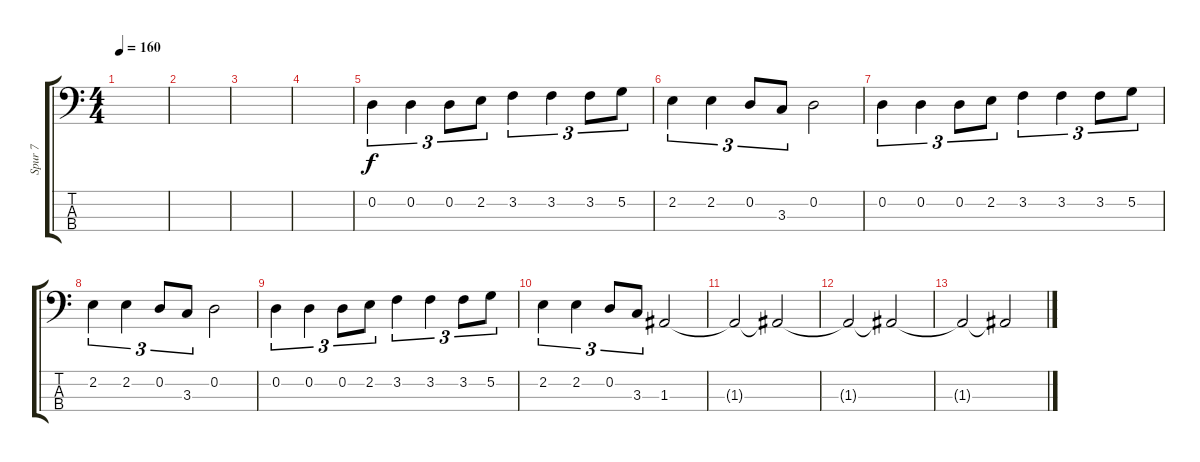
\track ("Spur 7" "Spur 7") {instrument electricbassfinger}
\staff {score tabs}
\tuning (G2 D2 A1 E1) {hide}
\ts (4 4)
\tempo 160
\clef f4
\ks c
|
|
|
|
0.2.4{tu (3 2)} 0.2.4{tu (3 2)} 0.2.8{tu (3 2)} 2.2.8{tu (3 2)} 3.2.4{tu (3 2)} 3.2.4{tu (3 2)} 3.2.8{tu (3 2)} 5.2.8{tu (3 2)} |
2.2.4{tu (3 2)} 2.2.4{tu (3 2)} 0.2.8{tu (3 2)} 3.3.8{tu (3 2)} 0.2.2 |
0.2.4{tu (3 2)} 0.2.4{tu (3 2)} 0.2.8{tu (3 2)} 2.2.8{tu (3 2)} 3.2.4{tu (3 2)} 3.2.4{tu (3 2)} 3.2.8{tu (3 2)} 5.2.8{tu (3 2)} |
2.2.4{tu (3 2)} 2.2.4{tu (3 2)} 0.2.8{tu (3 2)} 3.3.8{tu (3 2)} 0.2.2 |
0.2.4{tu (3 2)} 0.2.4{tu (3 2)} 0.2.8{tu (3 2)} 2.2.8{tu (3 2)} 3.2.4{tu (3 2)} 3.2.4{tu (3 2)} 3.2.8{tu (3 2)} 5.2.8{tu (3 2)} |
2.2.4{tu (3 2)} 2.2.4{tu (3 2)} 0.2.8{tu (3 2)} 3.3.8{tu (3 2)} 1.3.2 |
1.3{t}.2 1.3{t}.2 |
1.3{t}.2 1.3{t}.2 |
1.3{t}.2 1.3{t}.2
